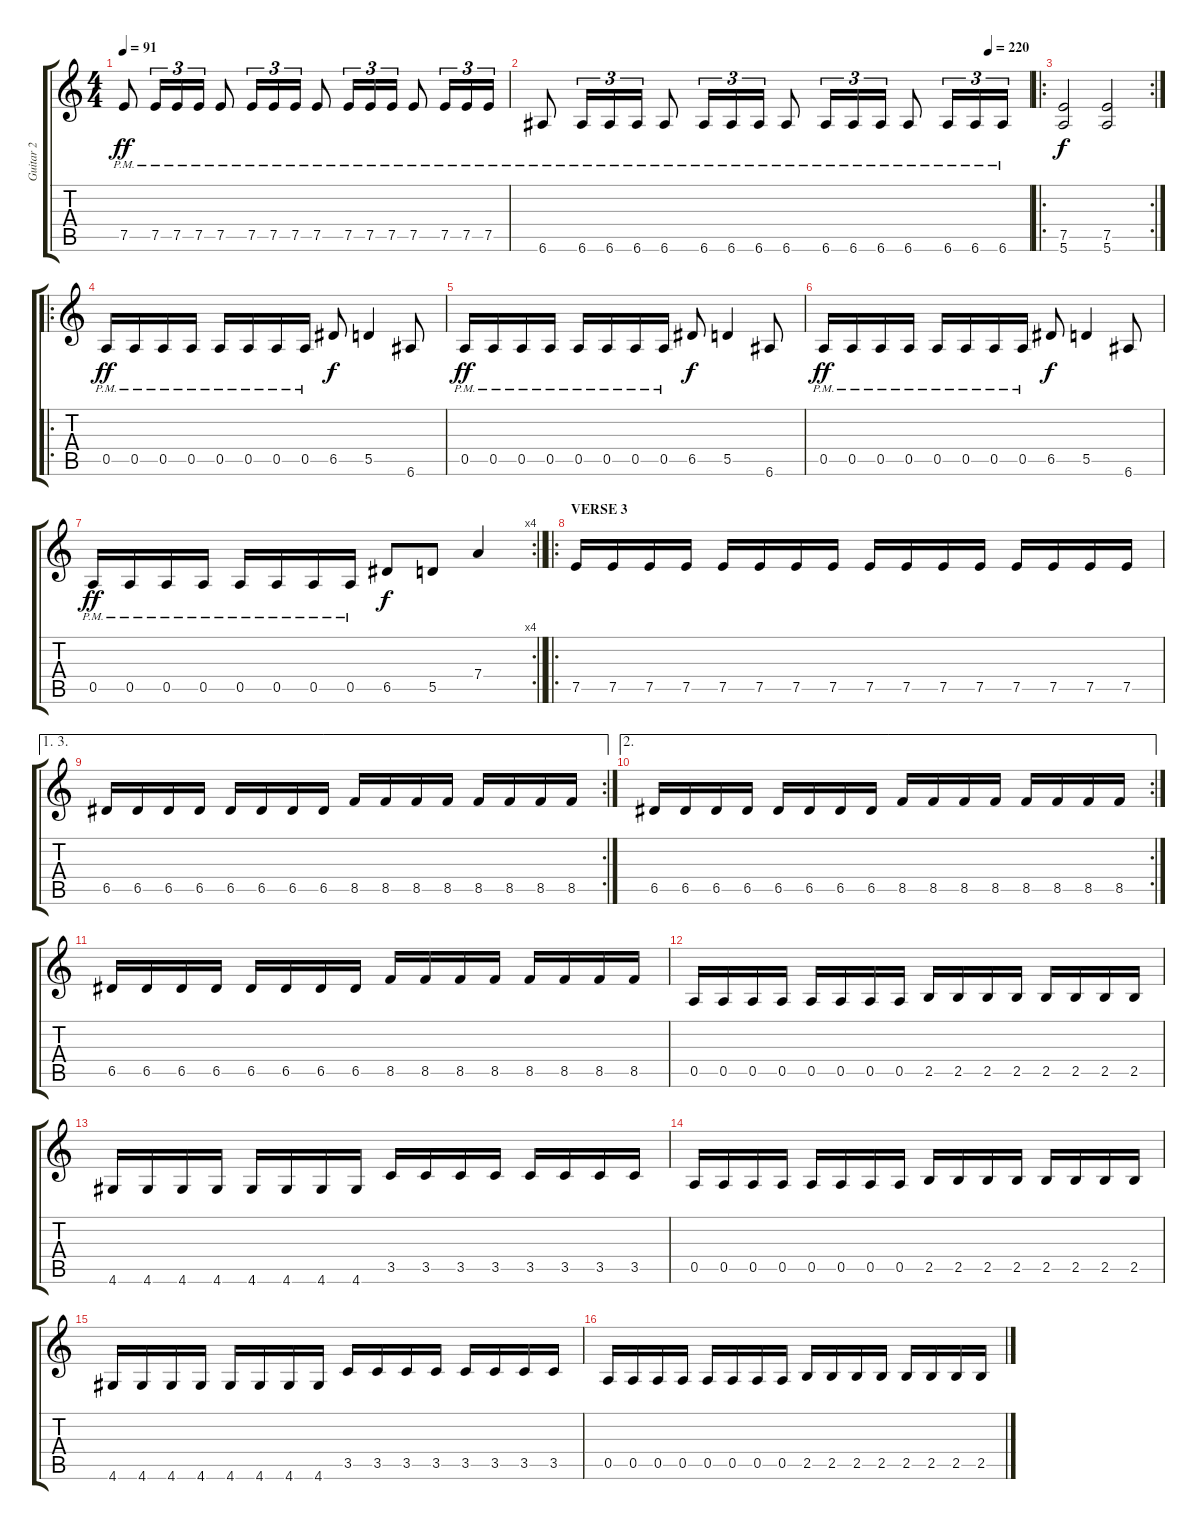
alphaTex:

\track ("Guitar 2" "Guitar 2") {instrument overdrivenguitar}
\staff {score tabs}
\tuning (E4 B3 G3 D3 A2 E2) {hide}
\ts (4 4)
\tempo 91
\clef g2
\ks c
7.5{pm}.8{dy ff} 7.5{pm}.16{tu (3 2)} 7.5{pm}.16{tu (3 2)} 7.5{pm}.16{tu (3 2)} 7.5{pm}.8 7.5{pm}.16{tu (3 2)} 7.5{pm}.16{tu (3 2)} 7.5{pm}.16{tu (3 2)} 7.5{pm}.8 7.5{pm}.16{tu (3 2)} 7.5{pm}.16{tu (3 2)} 7.5{pm}.16{tu (3 2)} 7.5{pm}.8 7.5{pm}.16{tu (3 2)} 7.5{pm}.16{tu (3 2)} 7.5{pm}.16{tu (3 2)} |
\tempo (220 0.9166666666666666)
6.6{pm}.8 6.6{pm}.16{tu (3 2)} 6.6{pm}.16{tu (3 2)} 6.6{pm}.16{tu (3 2)} 6.6{pm}.8 6.6{pm}.16{tu (3 2)} 6.6{pm}.16{tu (3 2)} 6.6{pm}.16{tu (3 2)} 6.6{pm}.8 6.6{pm}.16{tu (3 2)} 6.6{pm}.16{tu (3 2)} 6.6{pm}.16{tu (3 2)} 6.6{pm}.8 6.6{pm}.16{tu (3 2)} 6.6{pm}.16{tu (3 2)} 6.6{pm}.16{tu (3 2)} |
\ro
\rc 2
(7.5 5.6).2{dy f} (7.5 5.6).2 |
\ro
0.5{pm}.16{dy ff} 0.5{pm}.16 0.5{pm}.16 0.5{pm}.16 0.5{pm}.16 0.5{pm}.16 0.5{pm}.16 0.5{pm}.16 6.5.8{dy f} 5.5.4 6.6.8 |
0.5{pm}.16{dy ff} 0.5{pm}.16 0.5{pm}.16 0.5{pm}.16 0.5{pm}.16 0.5{pm}.16 0.5{pm}.16 0.5{pm}.16 6.5.8{dy f} 5.5.4 6.6.8 |
0.5{pm}.16{dy ff} 0.5{pm}.16 0.5{pm}.16 0.5{pm}.16 0.5{pm}.16 0.5{pm}.16 0.5{pm}.16 0.5{pm}.16 6.5.8{dy f} 5.5.4 6.6.8 |
\rc 4
\barLineRight lightlight
0.5{pm}.16{dy ff} 0.5{pm}.16 0.5{pm}.16 0.5{pm}.16 0.5{pm}.16 0.5{pm}.16 0.5{pm}.16 0.5{pm}.16 6.5.8{dy f} 5.5.8 7.4.4 |
\ro
\section ("" "VERSE 3")
7.5.16 7.5.16 7.5.16 7.5.16 7.5.16 7.5.16 7.5.16 7.5.16 7.5.16 7.5.16 7.5.16 7.5.16 7.5.16 7.5.16 7.5.16 7.5.16 |
\ae (1 3)
\rc 2
6.5.16 6.5.16 6.5.16 6.5.16 6.5.16 6.5.16 6.5.16 6.5.16 8.5.16 8.5.16 8.5.16 8.5.16 8.5.16 8.5.16 8.5.16 8.5.16 |
\ae 2
\rc 2
6.5.16 6.5.16 6.5.16 6.5.16 6.5.16 6.5.16 6.5.16 6.5.16 8.5.16 8.5.16 8.5.16 8.5.16 8.5.16 8.5.16 8.5.16 8.5.16 |
6.5.16 6.5.16 6.5.16 6.5.16 6.5.16 6.5.16 6.5.16 6.5.16 8.5.16 8.5.16 8.5.16 8.5.16 8.5.16 8.5.16 8.5.16 8.5.16 |
0.5.16 0.5.16 0.5.16 0.5.16 0.5.16 0.5.16 0.5.16 0.5.16 2.5.16 2.5.16 2.5.16 2.5.16 2.5.16 2.5.16 2.5.16 2.5.16 |
4.6.16 4.6.16 4.6.16 4.6.16 4.6.16 4.6.16 4.6.16 4.6.16 3.5.16 3.5.16 3.5.16 3.5.16 3.5.16 3.5.16 3.5.16 3.5.16 |
0.5.16 0.5.16 0.5.16 0.5.16 0.5.16 0.5.16 0.5.16 0.5.16 2.5.16 2.5.16 2.5.16 2.5.16 2.5.16 2.5.16 2.5.16 2.5.16 |
4.6.16 4.6.16 4.6.16 4.6.16 4.6.16 4.6.16 4.6.16 4.6.16 3.5.16 3.5.16 3.5.16 3.5.16 3.5.16 3.5.16 3.5.16 3.5.16 |
0.5.16 0.5.16 0.5.16 0.5.16 0.5.16 0.5.16 0.5.16 0.5.16 2.5.16 2.5.16 2.5.16 2.5.16 2.5.16 2.5.16 2.5.16 2.5.16
